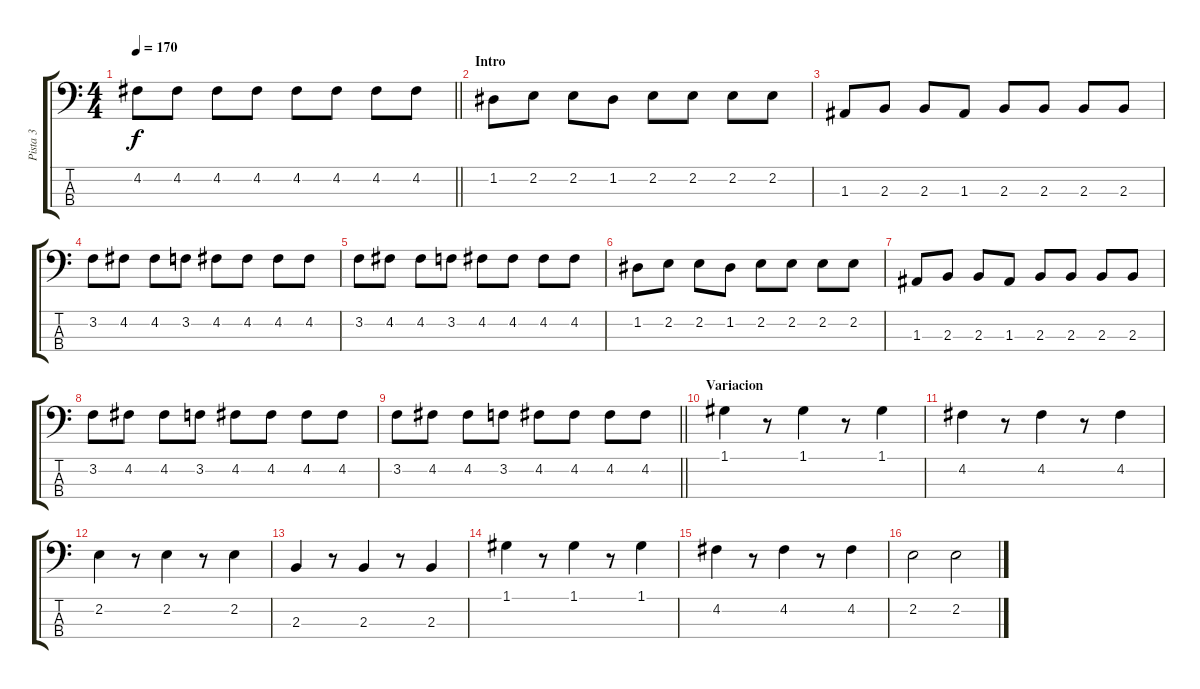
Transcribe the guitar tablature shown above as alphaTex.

\track ("Pista 3" "Pista 3") {instrument electricbassfinger}
\staff {score tabs}
\tuning (G2 D2 A1 E1) {hide}
\ts (4 4)
\tempo 170
\clef f4
\barLineRight lightlight
\ks c
4.2.8{dy f} 4.2.8 4.2.8 4.2.8 4.2.8 4.2.8 4.2.8 4.2.8 |
\section ("" "Intro")
1.2.8 2.2.8 2.2.8 1.2.8 2.2.8 2.2.8 2.2.8 2.2.8 |
1.3.8 2.3.8 2.3.8 1.3.8 2.3.8 2.3.8 2.3.8 2.3.8 |
3.2.8 4.2.8 4.2.8 3.2.8 4.2.8 4.2.8 4.2.8 4.2.8 |
3.2.8 4.2.8 4.2.8 3.2.8 4.2.8 4.2.8 4.2.8 4.2.8 |
1.2.8 2.2.8 2.2.8 1.2.8 2.2.8 2.2.8 2.2.8 2.2.8 |
1.3.8 2.3.8 2.3.8 1.3.8 2.3.8 2.3.8 2.3.8 2.3.8 |
3.2.8 4.2.8 4.2.8 3.2.8 4.2.8 4.2.8 4.2.8 4.2.8 |
\barLineRight lightlight
3.2.8 4.2.8 4.2.8 3.2.8 4.2.8 4.2.8 4.2.8 4.2.8 |
\section ("" "Variacion")
1.1.4 r.8 1.1.4 r.8 1.1.4 |
4.2.4 r.8 4.2.4 r.8 4.2.4 |
2.2.4 r.8 2.2.4 r.8 2.2.4 |
2.3.4 r.8 2.3.4 r.8 2.3.4 |
1.1.4 r.8 1.1.4 r.8 1.1.4 |
4.2.4 r.8 4.2.4 r.8 4.2.4 |
2.2.2 2.2.2
